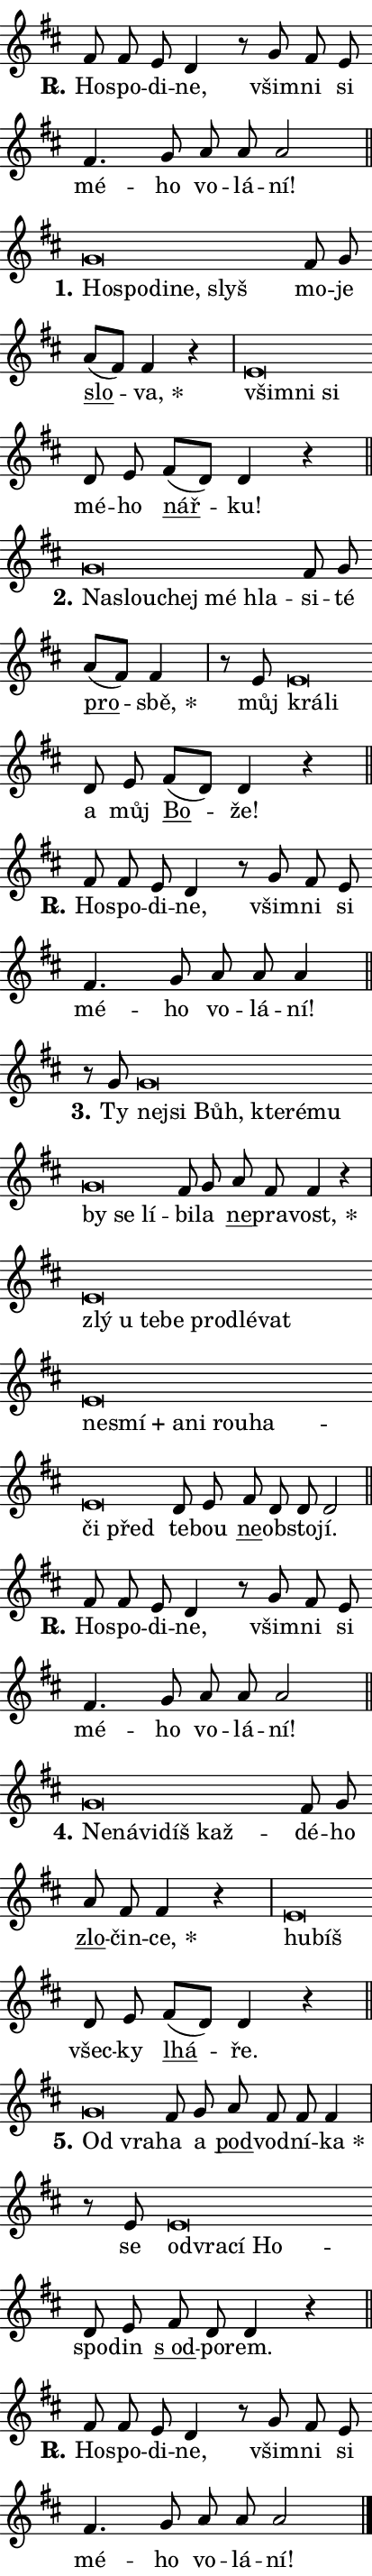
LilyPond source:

\version "2.22.1"
\header { tagline = "" }
\paper {
  indent = 0\cm
  top-margin = 0\cm
  right-margin = 0\cm
  bottom-margin = 0\cm
  left-margin = 0\cm
  paper-width = 7\cm
  page-breaking = #ly:one-page-breaking
  system-system-spacing.basic-distance = #11
  score-system-spacing.basic-distance = #11
  ragged-last = ##f
}


%% Author: Thomas Morley
%% https://lists.gnu.org/archive/html/lilypond-user/2020-05/msg00002.html
#(define (line-position grob)
"Returns position of @var[grob} in current system:
   @code{'start}, if at first time-step
   @code{'end}, if at last time-step
   @code{'middle} otherwise
"
  (let* ((col (ly:item-get-column grob))
         (ln (ly:grob-object col 'left-neighbor))
         (rn (ly:grob-object col 'right-neighbor))
         (col-to-check-left (if (ly:grob? ln) ln col))
         (col-to-check-right (if (ly:grob? rn) rn col))
         (break-dir-left
           (and
             (ly:grob-property col-to-check-left 'non-musical #f)
             (ly:item-break-dir col-to-check-left)))
         (break-dir-right
           (and
             (ly:grob-property col-to-check-right 'non-musical #f)
             (ly:item-break-dir col-to-check-right))))
        (cond ((eqv? 1 break-dir-left) 'start)
              ((eqv? -1 break-dir-right) 'end)
              (else 'middle))))

#(define (tranparent-at-line-position vctor)
  (lambda (grob)
  "Relying on @code{line-position} select the relevant enry from @var{vctor}.
Used to determine transparency,"
    (case (line-position grob)
      ((end) (not (vector-ref vctor 0)))
      ((middle) (not (vector-ref vctor 1)))
      ((start) (not (vector-ref vctor 2))))))

noteHeadBreakVisibility =
#(define-music-function (break-visibility)(vector?)
"Makes @code{NoteHead}s transparent relying on @var{break-visibility}"
#{
  \override NoteHead.transparent =
    #(tranparent-at-line-position break-visibility)
#})

#(define delete-ledgers-for-transparent-note-heads
  (lambda (grob)
    "Reads whether a @code{NoteHead} is transparent.
If so this @code{NoteHead} is removed from @code{'note-heads} from
@var{grob}, which is supposed to be @code{LedgerLineSpanner}.
As a result ledgers are not printed for this @code{NoteHead}"
    (let* ((nhds-array (ly:grob-object grob 'note-heads))
           (nhds-list
             (if (ly:grob-array? nhds-array)
                 (ly:grob-array->list nhds-array)
                 '()))
           ;; Relies on the transparent-property being done before
           ;; Staff.LedgerLineSpanner.after-line-breaking is executed.
           ;; This is fragile ...
           (to-keep
             (remove
               (lambda (nhd)
                 (ly:grob-property nhd 'transparent #f))
               nhds-list)))
      ;; TODO find a better method to iterate over grob-arrays, similiar
      ;; to filter/remove etc for lists
      ;; For now rebuilt from scratch
      (set! (ly:grob-object grob 'note-heads)  '())
      (for-each
        (lambda (nhd)
          (ly:pointer-group-interface::add-grob grob 'note-heads nhd))
        to-keep))))

hideNotes = {
  \noteHeadBreakVisibility #begin-of-line-visible
}
unHideNotes = {
  \noteHeadBreakVisibility #all-visible
}

% work-around for resetting accidentals
% https://lilypond.org/doc/v2.23/Documentation/notation/displaying-rhythms#unmetered-music
cadenzaMeasure = {
  \cadenzaOff
  \partial 1024 s1024
  \cadenzaOn
}

#(define-markup-command (accent layout props text) (markup?)
  "Underline accented syllable"
  (interpret-markup layout props
    #{\markup \override #'(offset . 4.3) \underline { #text }#}))

responsum = \markup \concat {
  "R" \hspace #-1.05 \path #0.1 #'((moveto 0 0.07) (lineto 0.9 0.8)) \hspace #0.05 "."
}

\layout {
    \context {
        \Staff
        \remove "Time_signature_engraver"
        \override LedgerLineSpanner.after-line-breaking = #delete-ledgers-for-transparent-note-heads
    }
    \context {
        \Voice {
            \override NoteHead.output-attributes = #'((class . "notehead"))
            \override Hairpin.height = #0.55
        }
    }
    \context {
        \Lyrics {
            \override StanzaNumber.output-attributes = #'((class . "stanzanumber"))
            \override LyricSpace.minimum-distance = #0.9
            \override LyricText.font-name = #"TeX Gyre Schola"
            \override LyricText.font-size = 1
            \override StanzaNumber.font-name = #"TeX Gyre Schola Bold"
            \override StanzaNumber.font-size = 1
        }
    }
}

% magnetic-lyrics.ily
%
%   written by
%     Jean Abou Samra <jean@abou-samra.fr>
%     Werner Lemberg <wl@gnu.org>
%
%   adapted by
%     Jiri Hon <jiri.hon@gmail.com>
%
% Version 2022-Apr-15

% https://www.mail-archive.com/lilypond-user@gnu.org/msg149350.html

#(define (Left_hyphen_pointer_engraver context)
   "Collect syllable-hyphen-syllable occurrences in lyrics and store
them in properties.  This engraver only looks to the left.  For
example, if the lyrics input is @code{foo -- bar}, it does the
following.

@itemize @bullet
@item
Set the @code{text} property of the @code{LyricHyphen} grob between
@q{foo} and @q{bar} to @code{foo}.

@item
Set the @code{left-hyphen} property of the @code{LyricText} grob with
text @q{foo} to the @code{LyricHyphen} grob between @q{foo} and
@q{bar}.
@end itemize

Use this auxiliary engraver in combination with the
@code{lyric-@/text::@/apply-@/magnetic-@/offset!} hook."
   (let ((hyphen #f)
         (text #f))
     (make-engraver
      (acknowledgers
       ((lyric-syllable-interface engraver grob source-engraver)
        (set! text grob)))
      (end-acknowledgers
       ((lyric-hyphen-interface engraver grob source-engraver)
        ;(when (not (grob::has-interface grob 'lyric-space-interface))
          (set! hyphen grob)));)
      ((stop-translation-timestep engraver)
       (when (and text hyphen)
         (ly:grob-set-object! text 'left-hyphen hyphen))
       (set! text #f)
       (set! hyphen #f)))))

#(define (lyric-text::apply-magnetic-offset! grob)
   "If the space between two syllables is less than the value in
property @code{LyricText@/.details@/.squash-threshold}, move the right
syllable to the left so that it gets concatenated with the left
syllable.

Use this function as a hook for
@code{LyricText@/.after-@/line-@/breaking} if the
@code{Left_@/hyphen_@/pointer_@/engraver} is active."
   (let ((hyphen (ly:grob-object grob 'left-hyphen #f)))
     (when hyphen
       (let ((left-text (ly:spanner-bound hyphen LEFT)))
         (when (grob::has-interface left-text 'lyric-syllable-interface)
           (let* ((common (ly:grob-common-refpoint grob left-text X))
                  (this-x-ext (ly:grob-extent grob common X))
                  (left-x-ext
                   (begin
                     ;; Trigger magnetism for left-text.
                     (ly:grob-property left-text 'after-line-breaking)
                     (ly:grob-extent left-text common X)))
                  ;; `delta` is the gap width between two syllables.
                  (delta (- (interval-start this-x-ext)
                            (interval-end left-x-ext)))
                  (details (ly:grob-property grob 'details))
                  (threshold (assoc-get 'squash-threshold details 0.2)))
             (when (< delta threshold)
               (let* (;; We have to manipulate the input text so that
                      ;; ligatures crossing syllable boundaries are not
                      ;; disabled.  For languages based on the Latin
                      ;; script this is essentially a beautification.
                      ;; However, for non-Western scripts it can be a
                      ;; necessity.
                      (lt (ly:grob-property left-text 'text))
                      (rt (ly:grob-property grob 'text))
                      (is-space (grob::has-interface hyphen 'lyric-space-interface))
                      (space (if is-space " " ""))
                      (space-markup (grob-interpret-markup grob " "))
                      (space-size (interval-length (ly:stencil-extent space-markup X)))
                      (extra-delta (if is-space space-size 0))
                      ;; Append new syllable.
                      (ltrt-space (if (and (string? lt) (string? rt))
                                (string-append lt space rt)
                                (make-concat-markup (list lt space rt))))
                      ;; Right-align `ltrt` to the right side.
                      (ltrt-space-markup (grob-interpret-markup
                               grob
                               (make-translate-markup
                                (cons (interval-length this-x-ext) 0)
                                (make-right-align-markup ltrt-space)))))
                 (begin
                   ;; Don't print `left-text`.
                   (ly:grob-set-property! left-text 'stencil #f)
                   ;; Set text and stencil (which holds all collected
                   ;; syllables so far) and shift it to the left.
                   (ly:grob-set-property! grob 'text ltrt-space)
                   (ly:grob-set-property! grob 'stencil ltrt-space-markup)
                   (ly:grob-translate-axis! grob (- (- delta extra-delta)) X))))))))))


#(define (lyric-hyphen::displace-bounds-first grob)
   ;; Make very sure this callback isn't triggered too early.
   (let ((left (ly:spanner-bound grob LEFT))
         (right (ly:spanner-bound grob RIGHT)))
     (ly:grob-property left 'after-line-breaking)
     (ly:grob-property right 'after-line-breaking)
     (ly:lyric-hyphen::print grob)))

squashThreshold = #0.4

\layout {
  \context {
    \Lyrics
    \consists #Left_hyphen_pointer_engraver
    \override LyricText.after-line-breaking =
      #lyric-text::apply-magnetic-offset!
    \override LyricHyphen.stencil = #lyric-hyphen::displace-bounds-first
    \override LyricText.details.squash-threshold = \squashThreshold
    \override LyricHyphen.minimum-distance = 0
    \override LyricHyphen.minimum-length = \squashThreshold
  }
}

squash = \override LyricText.details.squash-threshold = 9999
unSquash = \override LyricText.details.squash-threshold = \squashThreshold

left = \override LyricText.self-alignment-X = #LEFT
unLeft = \revert LyricText.self-alignment-X

starOffset = #(lambda (grob) 
                (let ((x_offset (ly:self-alignment-interface::aligned-on-x-parent grob)))
                  (if (= x_offset 0) 0 (+ x_offset 1.2))))

star = #(define-music-function (syllable)(string?)
"Append star separator at the end of a syllable"
#{
  \once \override LyricText.X-offset = #starOffset
  \lyricmode { \markup {
    #syllable
    \override #'((font-name . "TeX Gyre Schola Bold")) \hspace #0.2 \lower #0.65 \larger "*"
  } }
#})

starAccent = #(define-music-function (syllable)(string?)
"Append star separator at the end of a syllable and make accent"
#{
  \once \override LyricText.X-offset = #starOffset
  \lyricmode { \markup {
    \accent #syllable
    \override #'((font-name . "TeX Gyre Schola Bold")) \hspace #0.2 \lower #0.65 \larger "*"
  } }
#})

breath = #(define-music-function (syllable)(string?)
"Append breathing indicator at the end of a syllable"
#{
  \lyricmode { \markup { #syllable "+" } }
#})

optionalBreath = #(define-music-function (syllable)(string?)
"Append optional breathing indicator at the end of a syllable"
#{
  \lyricmode { \markup { #syllable "(+)" } }
#})


\score {
    <<
        \new Voice = "melody" { \cadenzaOn \key d \major \relative { fis'8 fis e d4 r8 \bar "" g8 fis e \bar "" fis4. g8 \bar "" a a a2 \cadenzaMeasure \bar "||" \break }
\relative { g'\breve*1/16 \hideNotes \breve*1/16 \bar "" \breve*1/16 \bar "" \breve*1/16 \breve*1/16 \bar "" \unHideNotes fis8 g \bar "" a[( fis)] fis4 r \cadenzaMeasure \bar "|" e\breve*1/16 \hideNotes \breve*1/16 \breve*1/16 \bar "" \unHideNotes d8 e \bar "" fis[( d)] d4 r \cadenzaMeasure \bar "||" \break }
\relative { g'\breve*1/16 \hideNotes \breve*1/16 \bar "" \breve*1/16 \bar "" \breve*1/16 \breve*1/16 \bar "" \unHideNotes fis8 g \bar "" a[( fis)] fis4 \cadenzaMeasure \bar "|" r8 e8 e\breve*1/16 \hideNotes \breve*1/16 \bar "" \unHideNotes d8 e \bar "" fis[( d)] d4 r \cadenzaMeasure \bar "||" \break }
\relative { fis'8 fis e d4 r8 \bar "" g8 fis e \bar "" fis4. g8 \bar "" a a a4 \cadenzaMeasure \bar "||" \break }
\relative { r8 g'8 g\breve*1/16 \hideNotes \breve*1/16 \bar "" \breve*1/16 \bar "" \breve*1/16 \bar "" \breve*1/16 \bar "" \breve*1/16 \bar "" \breve*1/16 \bar "" \breve*1/16 \breve*1/16 \bar "" \unHideNotes fis8 g \bar "" a fis fis4 r \cadenzaMeasure \bar "|" e\breve*1/16 \hideNotes \breve*1/16 \bar "" \breve*1/16 \bar "" \breve*1/16 \bar "" \breve*1/16 \bar "" \breve*1/16 \bar "" \breve*1/16 \bar "" \breve*1/16 \bar "" \breve*1/16 \bar "" \breve*1/16 \bar "" \breve*1/16 \bar "" \breve*1/16 \bar "" \breve*1/16 \bar "" \breve*1/16 \breve*1/16 \bar "" \unHideNotes d8 e \bar "" fis d d d2 \cadenzaMeasure \bar "||" \break }
\relative { fis'8 fis e d4 r8 \bar "" g8 fis e \bar "" fis4. g8 \bar "" a a a2 \cadenzaMeasure \bar "||" \break }
\relative { g'\breve*1/16 \hideNotes \breve*1/16 \bar "" \breve*1/16 \bar "" \breve*1/16 \breve*1/16 \bar "" \unHideNotes fis8 g \bar "" a fis fis4 r \cadenzaMeasure \bar "|" e\breve*1/16 \hideNotes \breve*1/16 \bar "" \unHideNotes d8 e \bar "" fis[( d)] d4 r \cadenzaMeasure \bar "||" \break }
\relative { g'\breve*1/16 \hideNotes \breve*1/16 \bar "" \unHideNotes fis8 g \bar "" a fis fis fis4 \cadenzaMeasure \bar "|" r8 e8 e\breve*1/16 \hideNotes \breve*1/16 \bar "" \breve*1/16 \breve*1/16 \bar "" \unHideNotes d8 e \bar "" fis d d4 r \cadenzaMeasure \bar "||" \break }
\relative { fis'8 fis e d4 r8 \bar "" g8 fis e \bar "" fis4. g8 \bar "" a a a2 \cadenzaMeasure \bar "||" \break } \bar "|." }
        \new Lyrics \lyricsto "melody" { \lyricmode { \set stanza = \responsum
Ho -- spo -- di -- ne, všim -- ni si mé -- ho vo -- lá -- ní!
\set stanza = "1."
\left Ho -- \squash spo -- di -- ne, slyš \unLeft \unSquash mo -- je \markup \accent slo -- \star va, \left všim -- \squash ni si \unLeft \unSquash mé -- ho \markup \accent nář -- ku!
\set stanza = "2."
\left Na -- \squash slou -- chej mé hla -- \unLeft \unSquash si -- té \markup \accent pro -- \star sbě, můj \left krá -- \squash li \unLeft \unSquash a můj \markup \accent Bo -- že!
\set stanza = \responsum
Ho -- spo -- di -- ne, všim -- ni si mé -- ho vo -- lá -- ní!
\set stanza = "3."
Ty \left nej -- \squash si Bůh, kte -- ré -- mu by se lí -- \unLeft \unSquash bi -- la \markup \accent ne -- pra -- \star vost, \left zlý \squash u te -- be pro -- dlé -- vat ne -- \breath "smí" a -- ni rou -- ha -- či před \unLeft \unSquash te -- bou \markup \accent ne -- ob -- sto -- jí.
\set stanza = \responsum
Ho -- spo -- di -- ne, všim -- ni si mé -- ho vo -- lá -- ní!
\set stanza = "4."
\left Ne -- \squash ná -- vi -- díš kaž -- \unLeft \unSquash dé -- ho \markup \accent zlo -- čin -- \star ce, \left hu -- \squash bíš \unLeft \unSquash všec -- ky \markup \accent lhá -- ře.
\set stanza = "5."
\left Od \squash vra -- \unLeft \unSquash ha a \markup \accent pod -- vod -- ní -- \star ka se \left od -- \squash vra -- cí Ho -- \unLeft \unSquash spo -- din \markup \accent "s od" -- po -- rem.
\set stanza = \responsum
Ho -- spo -- di -- ne, všim -- ni si mé -- ho vo -- lá -- ní! } }
    >>
    \layout {}
}
